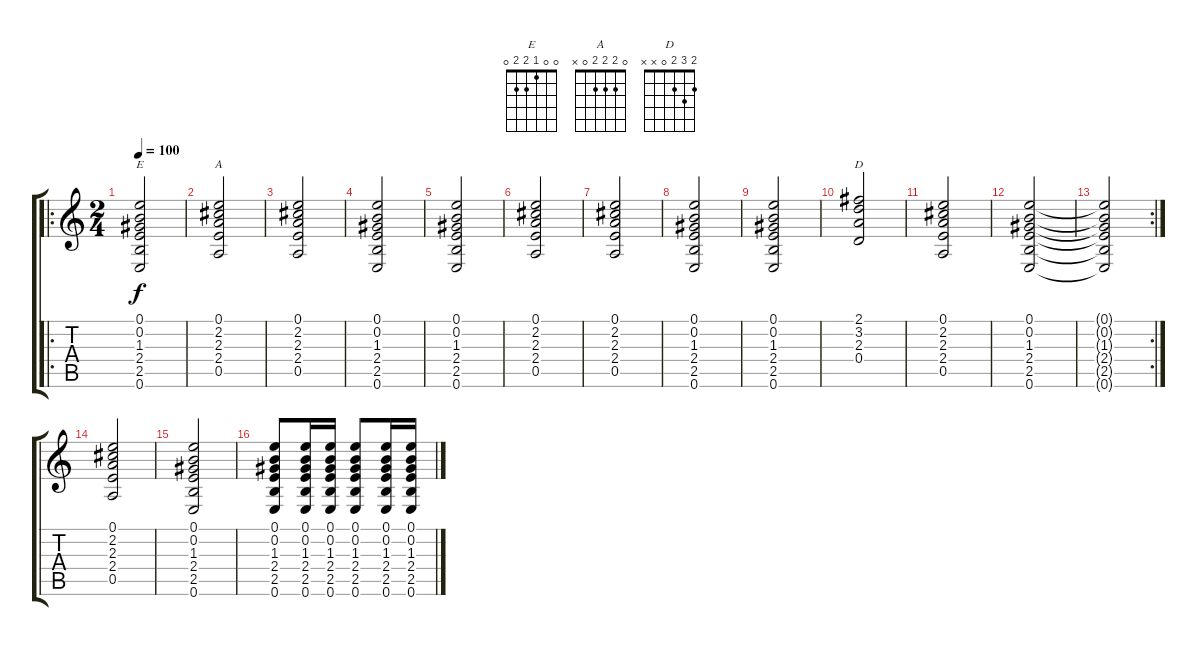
\track "" {instrument acousticguitarsteel}
\staff {score tabs}
\tuning (E4 B3 G3 D3 A2 E2) {hide}
\chord ("E" 0 0 1 2 2 0)
\chord ("A" 0 2 2 2 0 x)
\chord ("D" 2 3 2 0 x x)
\ro
\ts (2 4)
\tempo 100
\clef g2
\ks c
(0.1 0.2 1.3 2.4 2.5 0.6).2{ch "E" dy f instrument acousticguitarsteel} |
(0.1 2.2 2.3 2.4 0.5).2{ch "A"} |
(0.1 2.2 2.3 2.4 0.5).2 |
(0.1 0.2 1.3 2.4 2.5 0.6).2 |
(0.1 0.2 1.3 2.4 2.5 0.6).2 |
(0.1 2.2 2.3 2.4 0.5).2 |
(0.1 2.2 2.3 2.4 0.5).2 |
(0.1 0.2 1.3 2.4 2.5 0.6).2 |
(0.1 0.2 1.3 2.4 2.5 0.6).2 |
(2.1 3.2 2.3 0.4).2{ch "D"} |
(0.1 2.2 2.3 2.4 0.5).2 |
(0.1 0.2 1.3 2.4 2.5 0.6).2 |
\rc 2
(0.1{t} 0.2{t} 1.3{t} 2.4{t} 2.5{t} 0.6{t}).2 |
(0.1 2.2 2.3 2.4 0.5).2 |
(0.1 0.2 1.3 2.4 2.5 0.6).2 |
(0.1 0.2 1.3 2.4 2.5 0.6).8 (0.1 0.2 1.3 2.4 2.5 0.6).16 (0.1 0.2 1.3 2.4 2.5 0.6).16 (0.1 0.2 1.3 2.4 2.5 0.6).8 (0.1 0.2 1.3 2.4 2.5 0.6).16 (0.1 0.2 1.3 2.4 2.5 0.6).16
